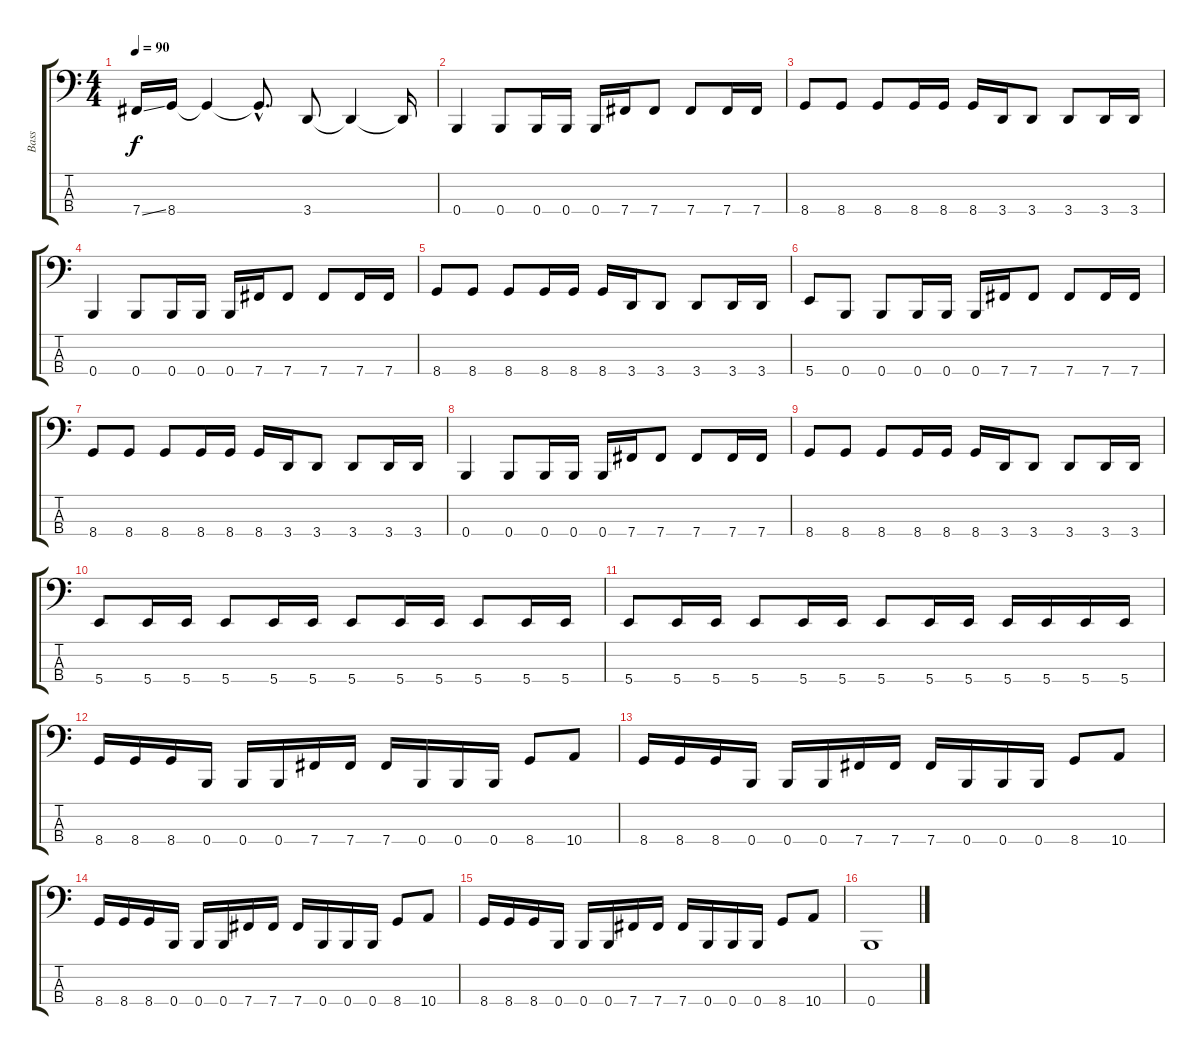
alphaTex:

\track ("Bass" "Bass") {instrument electricbassfinger}
\staff {score tabs}
\tuning (E2 B1 Gb1 B0) {hide}
\ts (4 4)
\tempo 90
\clef f4
\ks c
7.4{ss}.16{dy f} 8.4.16 8.4{t}.4 8.4{hac t}.8{d} 3.4.8 3.4{t}.4 3.4{t}.16 |
0.4.4 0.4.8 0.4.16 0.4.16 0.4.16 7.4.16 7.4.8 7.4.8 7.4.16 7.4.16 |
8.4.8 8.4.8 8.4.8 8.4.16 8.4.16 8.4.16 3.4.16 3.4.8 3.4.8 3.4.16 3.4.16 |
0.4.4 0.4.8 0.4.16 0.4.16 0.4.16 7.4.16 7.4.8 7.4.8 7.4.16 7.4.16 |
8.4.8 8.4.8 8.4.8 8.4.16 8.4.16 8.4.16 3.4.16 3.4.8 3.4.8 3.4.16 3.4.16 |
5.4.8 0.4.8 0.4.8 0.4.16 0.4.16 0.4.16 7.4.16 7.4.8 7.4.8 7.4.16 7.4.16 |
8.4.8 8.4.8 8.4.8 8.4.16 8.4.16 8.4.16 3.4.16 3.4.8 3.4.8 3.4.16 3.4.16 |
0.4.4 0.4.8 0.4.16 0.4.16 0.4.16 7.4.16 7.4.8 7.4.8 7.4.16 7.4.16 |
8.4.8 8.4.8 8.4.8 8.4.16 8.4.16 8.4.16 3.4.16 3.4.8 3.4.8 3.4.16 3.4.16 |
5.4.8 5.4.16 5.4.16 5.4.8 5.4.16 5.4.16 5.4.8 5.4.16 5.4.16 5.4.8 5.4.16 5.4.16 |
5.4.8 5.4.16 5.4.16 5.4.8 5.4.16 5.4.16 5.4.8 5.4.16 5.4.16 5.4.16 5.4.16 5.4.16 5.4.16 |
8.4.16 8.4.16 8.4.16 0.4.16 0.4.16 0.4.16 7.4.16 7.4.16 7.4.16 0.4.16 0.4.16 0.4.16 8.4.8 10.4.8 |
8.4.16 8.4.16 8.4.16 0.4.16 0.4.16 0.4.16 7.4.16 7.4.16 7.4.16 0.4.16 0.4.16 0.4.16 8.4.8 10.4.8 |
8.4.16 8.4.16 8.4.16 0.4.16 0.4.16 0.4.16 7.4.16 7.4.16 7.4.16 0.4.16 0.4.16 0.4.16 8.4.8 10.4.8 |
8.4.16 8.4.16 8.4.16 0.4.16 0.4.16 0.4.16 7.4.16 7.4.16 7.4.16 0.4.16 0.4.16 0.4.16 8.4.8 10.4.8 |
0.4.1
